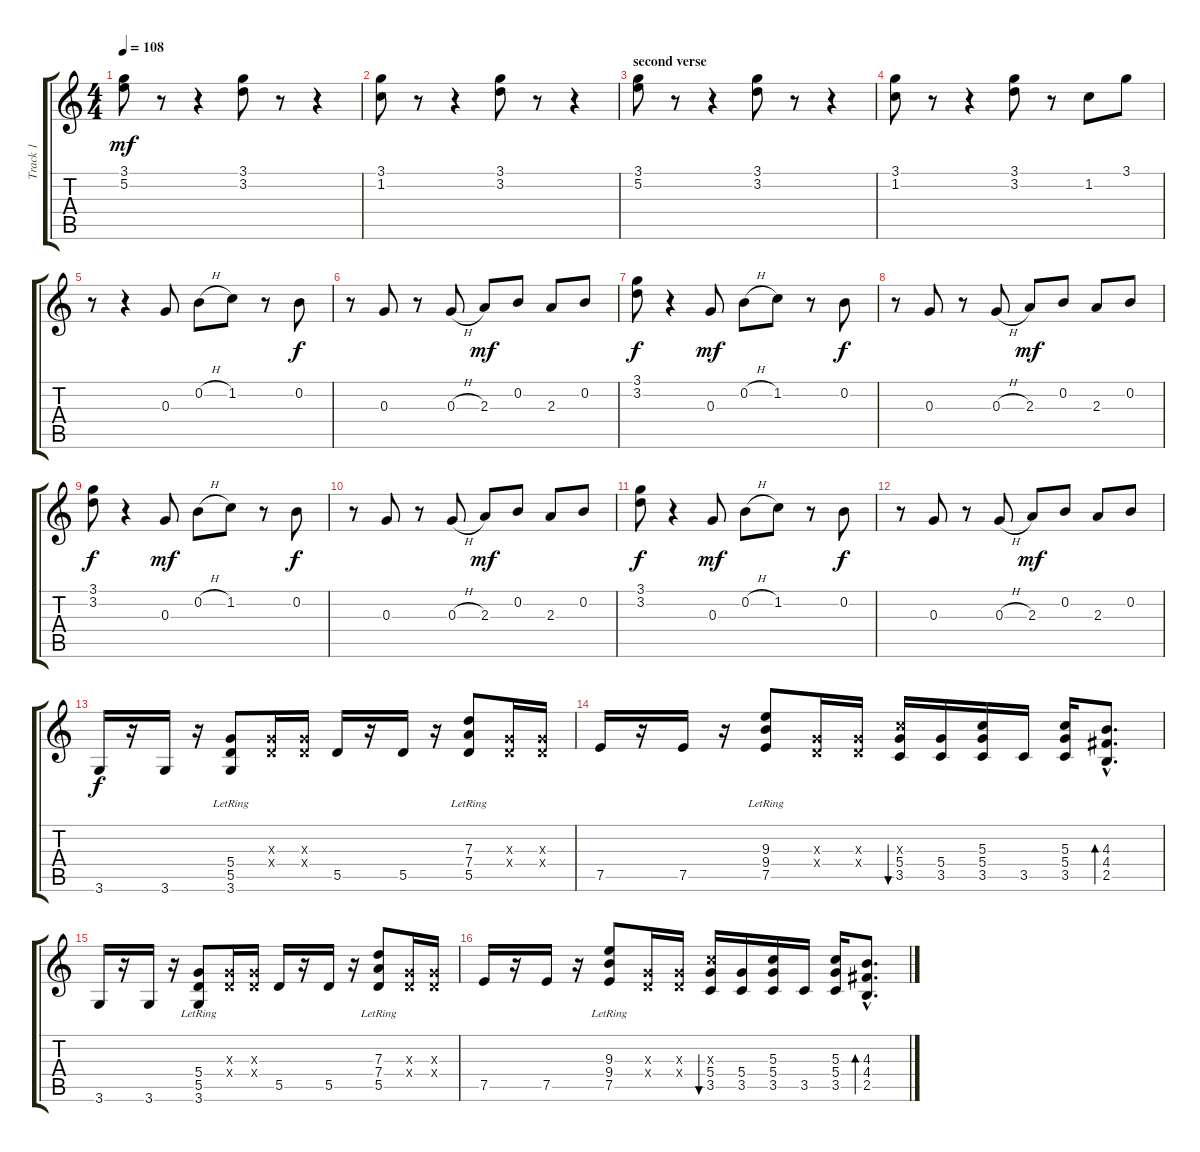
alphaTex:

\track ("Track 1" "Track 1") {instrument distortionguitar}
\staff {score tabs}
\tuning (E4 B3 G3 D3 A2 E2) {hide}
\ts (4 4)
\tempo 108
\clef g2
\ks c
(3.1 5.2).8{dy mf} r.8 r.4 (3.1 3.2).8 r.8 r.4 |
(3.1 1.2).8 r.8 r.4 (3.1 3.2).8 r.8 r.4 |
\section ("" "second verse")
(3.1 5.2).8 r.8 r.4 (3.1 3.2).8 r.8 r.4 |
(3.1 1.2).8 r.8 r.4 (3.1 3.2).8 r.8 1.2.8 3.1.8 |
r.8 r.4 0.3.8 0.2{h}.8 1.2.8 r.8 0.2.8{dy f} |
r.8 0.3.8 r.8 0.3{h}.8 2.3.8{dy mf} 0.2.8 2.3.8 0.2.8 |
(3.1 3.2).8{dy f} r.4 0.3.8{dy mf} 0.2{h}.8 1.2.8 r.8 0.2.8{dy f} |
r.8 0.3.8 r.8 0.3{h}.8 2.3.8{dy mf} 0.2.8 2.3.8 0.2.8 |
(3.1 3.2).8{dy f} r.4 0.3.8{dy mf} 0.2{h}.8 1.2.8 r.8 0.2.8{dy f} |
r.8 0.3.8 r.8 0.3{h}.8 2.3.8{dy mf} 0.2.8 2.3.8 0.2.8 |
(3.1 3.2).8{dy f} r.4 0.3.8{dy mf} 0.2{h}.8 1.2.8 r.8 0.2.8{dy f} |
r.8 0.3.8 r.8 0.3{h}.8 2.3.8{dy mf} 0.2.8 2.3.8 0.2.8 |
3.6.16{dy f} r.16 3.6.16 r.16 (5.4{lr} 5.5 3.6).8 (0.3{x} 0.4{x}).16 (0.3{x} 0.4{x}).16 5.5.16 r.16 5.5.16 r.16 (7.3 7.4{lr} 5.5).8 (0.3{x} 0.4{x}).16 (0.3{x} 0.4{x}).16 |
7.5.16 r.16 7.5.16 r.16 (9.3 9.4{lr} 7.5).8 (0.3{x} 0.4{x}).16 (0.3{x} 0.4{x}).16 (5.3{x} 5.4 3.5).16{bu 60} (5.4 3.5).16 (5.3 5.4 3.5).16 3.5.16 (5.3 5.4 3.5).16 (4.3{hac} 4.4{hac} 2.5{hac}).8{d bd 60} |
3.6.16 r.16 3.6.16 r.16 (5.4{lr} 5.5 3.6).8 (0.3{x} 0.4{x}).16 (0.3{x} 0.4{x}).16 5.5.16 r.16 5.5.16 r.16 (7.3 7.4{lr} 5.5).8 (0.3{x} 0.4{x}).16 (0.3{x} 0.4{x}).16 |
7.5.16 r.16 7.5.16 r.16 (9.3 9.4{lr} 7.5).8 (0.3{x} 0.4{x}).16 (0.3{x} 0.4{x}).16 (5.3{x} 5.4 3.5).16{bu 60} (5.4 3.5).16 (5.3 5.4 3.5).16 3.5.16 (5.3 5.4 3.5).16 (4.3{hac} 4.4{hac} 2.5{hac}).8{d bd 60}
